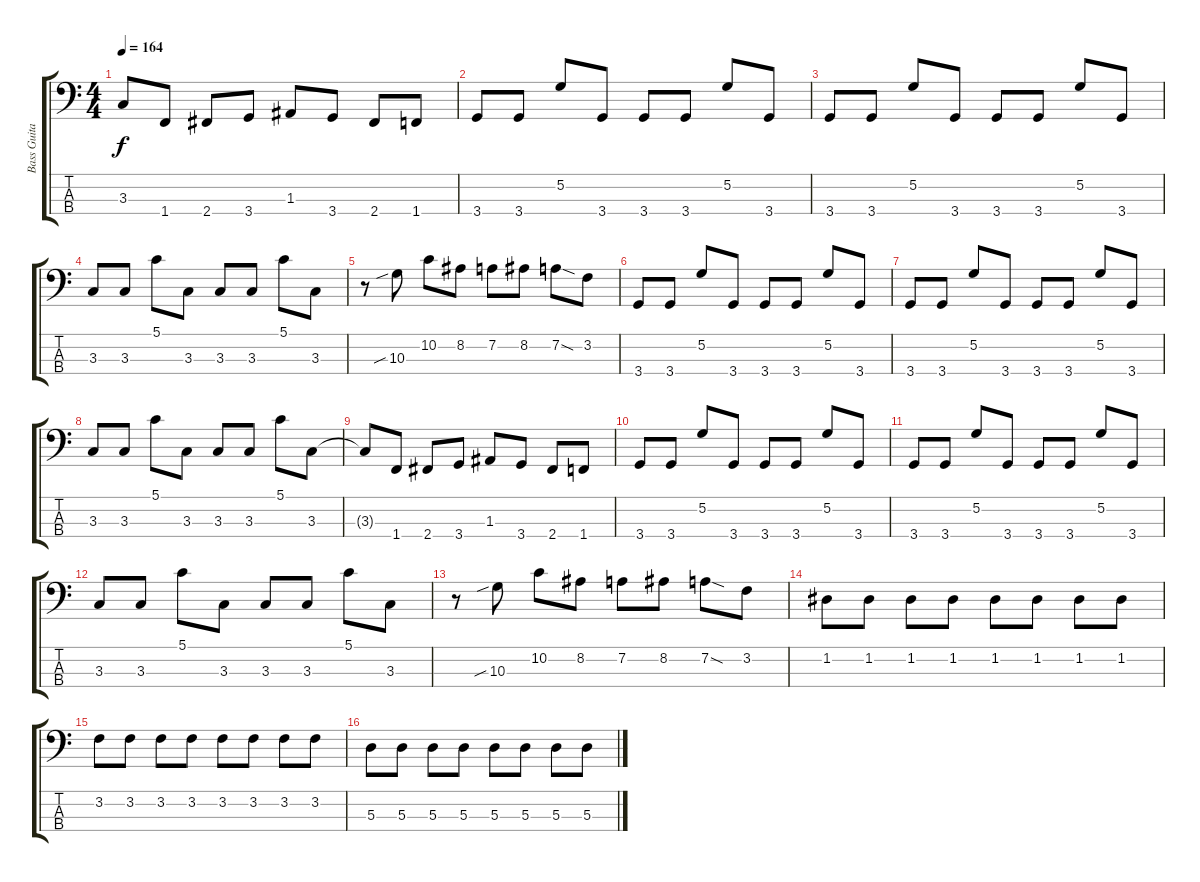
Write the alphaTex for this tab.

\track ("Bass Guitar" "Bass Guita") {instrument electricbassfinger}
\staff {score tabs}
\tuning (G2 D2 A1 E1) {hide}
\ts (4 4)
\tempo 164
\clef f4
\ks c
3.3{t}.8{dy f} 1.4.8 2.4.8 3.4.8 1.3.8 3.4.8 2.4.8 1.4.8 |
3.4.8 3.4.8 5.2.8 3.4.8 3.4.8 3.4.8 5.2.8 3.4.8 |
3.4.8 3.4.8 5.2.8 3.4.8 3.4.8 3.4.8 5.2.8 3.4.8 |
3.3.8 3.3.8 5.1.8 3.3.8 3.3.8 3.3.8 5.1.8 3.3.8 |
r.8 10.3{sib}.8 10.2.8 8.2.8 7.2.8 8.2.8 7.2{sod}.8 3.2.8 |
3.4.8 3.4.8 5.2.8 3.4.8 3.4.8 3.4.8 5.2.8 3.4.8 |
3.4.8 3.4.8 5.2.8 3.4.8 3.4.8 3.4.8 5.2.8 3.4.8 |
3.3.8 3.3.8 5.1.8 3.3.8 3.3.8 3.3.8 5.1.8 3.3.8 |
3.3{t}.8 1.4.8 2.4.8 3.4.8 1.3.8 3.4.8 2.4.8 1.4.8 |
3.4.8 3.4.8 5.2.8 3.4.8 3.4.8 3.4.8 5.2.8 3.4.8 |
3.4.8 3.4.8 5.2.8 3.4.8 3.4.8 3.4.8 5.2.8 3.4.8 |
3.3.8 3.3.8 5.1.8 3.3.8 3.3.8 3.3.8 5.1.8 3.3.8 |
r.8 10.3{sib}.8 10.2.8 8.2.8 7.2.8 8.2.8 7.2{sod}.8 3.2.8 |
1.2.8 1.2.8 1.2.8 1.2.8 1.2.8 1.2.8 1.2.8 1.2.8 |
3.2.8 3.2.8 3.2.8 3.2.8 3.2.8 3.2.8 3.2.8 3.2.8 |
5.3.8 5.3.8 5.3.8 5.3.8 5.3.8 5.3.8 5.3.8 5.3.8
